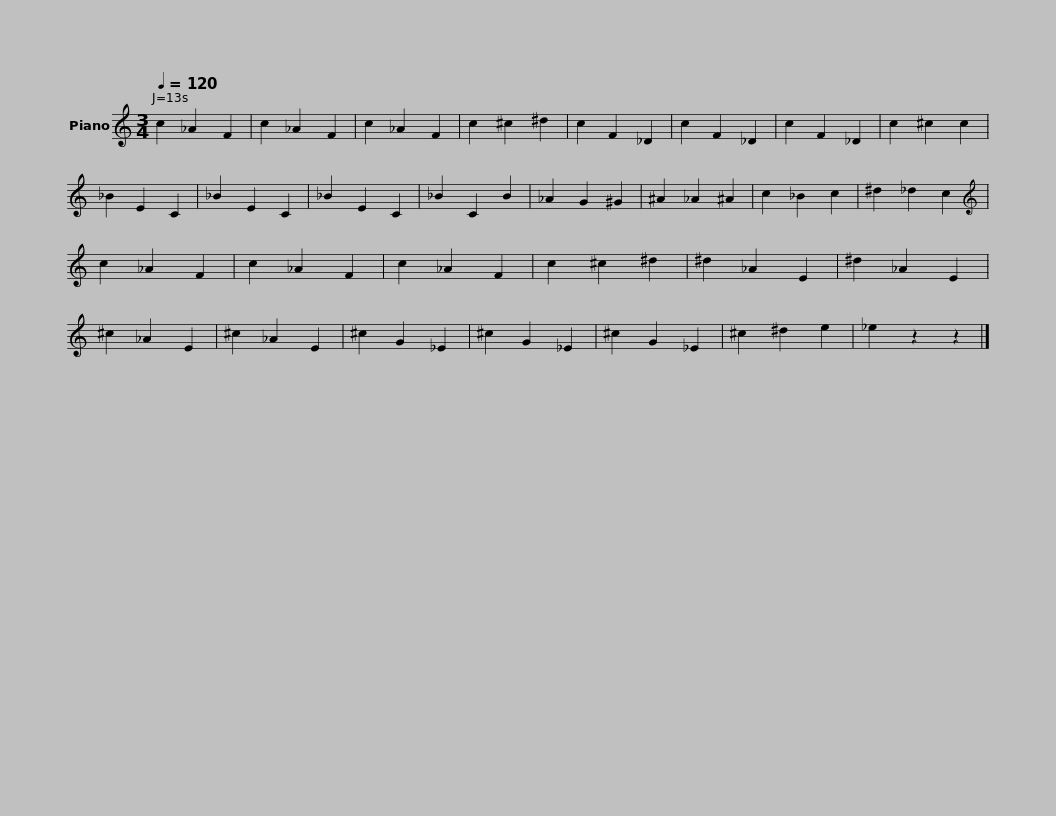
X:1
L:1/8
Q:1/4=120
M:3/4
I:linebreak $
K:C
V:1 treble
V:1
 c2 _A2 F2 | c2 _A2 F2 | c2 _A2 F2 | c2 ^c2 ^d2 |$ c2 F2 _D2 | %5
 c2 F2 _D2 | c2 F2 _D2 | c2 ^c2 c2 |$ _B2 E2 C2 | _B2 E2 C2 | %10
 _B2 E2 C2 | _B2 C2 B2 |$ _A2 G2 ^G2 | ^A2 _A2 ^A2 | c2 _B2 c2 | %15
 ^d2 _d2 c2 |$[K:treble] c2 _A2 F2 | c2 _A2 F2 | c2 _A2 F2 | c2 ^c2 ^d2 |$ %20
 ^d2 _A2 E2 | ^d2 _A2 E2 | ^c2 _A2 E2 | ^c2 _A2 E2 |$ ^c2 G2 _E2 | %25
 ^c2 G2 _E2 | ^c2 G2 _E2 | ^c2 ^d2 e2 |$ _e2 z2 z2 |] %29
